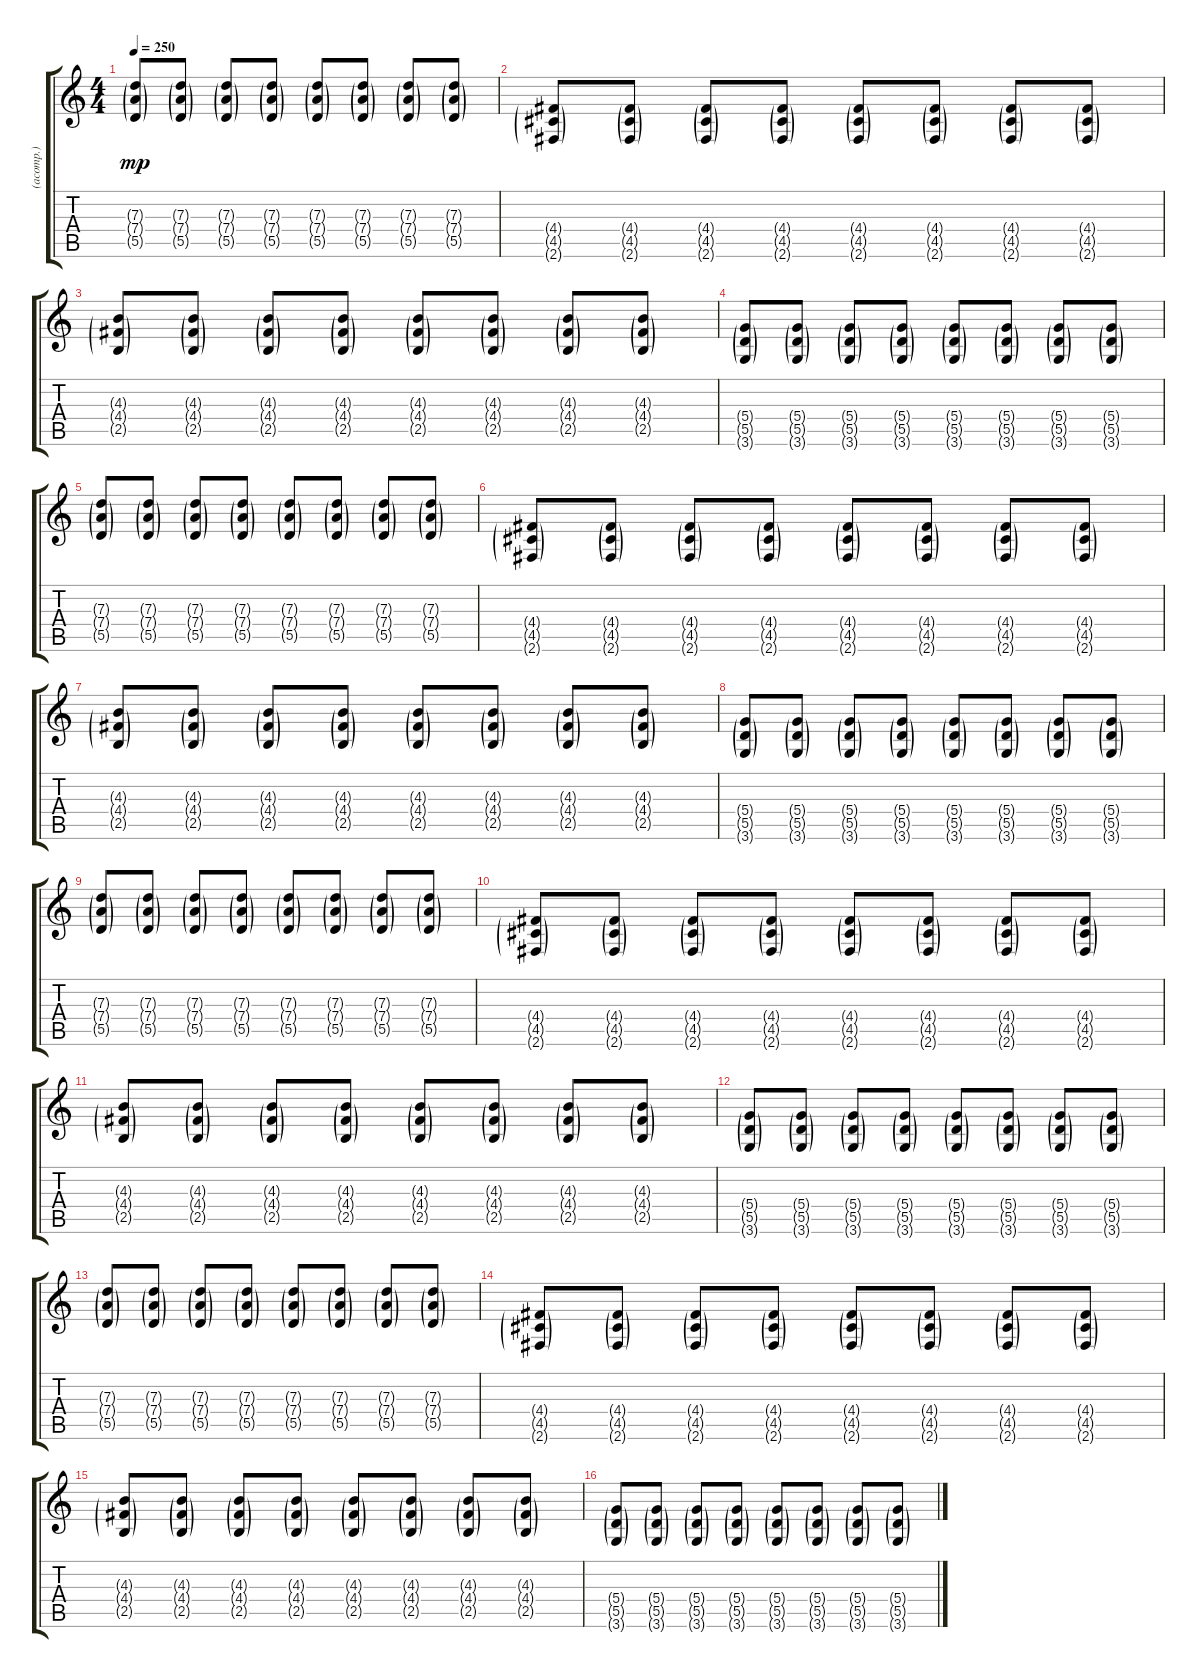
\track ("(acomp.)" "(acomp.)") {instrument overdrivenguitar}
\staff {score tabs}
\tuning (E4 B3 G3 D3 A2 E2) {hide}
\ts (4 4)
\tempo 250
\clef g2
\ks c
(7.3{g} 7.4{g} 5.5{g}).8{dy mp} (7.3{g} 7.4{g} 5.5{g}).8 (7.3{g} 7.4{g} 5.5{g}).8 (7.3{g} 7.4{g} 5.5{g}).8 (7.3{g} 7.4{g} 5.5{g}).8 (7.3{g} 7.4{g} 5.5{g}).8 (7.3{g} 7.4{g} 5.5{g}).8 (7.3{g} 7.4{g} 5.5{g}).8 |
(4.4{g} 4.5{g} 2.6{g}).8 (4.4{g} 4.5{g} 2.6{g}).8 (4.4{g} 4.5{g} 2.6{g}).8 (4.4{g} 4.5{g} 2.6{g}).8 (4.4{g} 4.5{g} 2.6{g}).8 (4.4{g} 4.5{g} 2.6{g}).8 (4.4{g} 4.5{g} 2.6{g}).8 (4.4{g} 4.5{g} 2.6{g}).8 |
(4.3{g} 4.4{g} 2.5{g}).8 (4.3{g} 4.4{g} 2.5{g}).8 (4.3{g} 4.4{g} 2.5{g}).8 (4.3{g} 4.4{g} 2.5{g}).8 (4.3{g} 4.4{g} 2.5{g}).8 (4.3{g} 4.4{g} 2.5{g}).8 (4.3{g} 4.4{g} 2.5{g}).8 (4.3{g} 4.4{g} 2.5{g}).8 |
(5.4{g} 5.5{g} 3.6{g}).8 (5.4{g} 5.5{g} 3.6{g}).8 (5.4{g} 5.5{g} 3.6{g}).8 (5.4{g} 5.5{g} 3.6{g}).8 (5.4{g} 5.5{g} 3.6{g}).8 (5.4{g} 5.5{g} 3.6{g}).8 (5.4{g} 5.5{g} 3.6{g}).8 (5.4{g} 5.5{g} 3.6{g}).8 |
(7.3{g} 7.4{g} 5.5{g}).8 (7.3{g} 7.4{g} 5.5{g}).8 (7.3{g} 7.4{g} 5.5{g}).8 (7.3{g} 7.4{g} 5.5{g}).8 (7.3{g} 7.4{g} 5.5{g}).8 (7.3{g} 7.4{g} 5.5{g}).8 (7.3{g} 7.4{g} 5.5{g}).8 (7.3{g} 7.4{g} 5.5{g}).8 |
(4.4{g} 4.5{g} 2.6{g}).8 (4.4{g} 4.5{g} 2.6{g}).8 (4.4{g} 4.5{g} 2.6{g}).8 (4.4{g} 4.5{g} 2.6{g}).8 (4.4{g} 4.5{g} 2.6{g}).8 (4.4{g} 4.5{g} 2.6{g}).8 (4.4{g} 4.5{g} 2.6{g}).8 (4.4{g} 4.5{g} 2.6{g}).8 |
(4.3{g} 4.4{g} 2.5{g}).8 (4.3{g} 4.4{g} 2.5{g}).8 (4.3{g} 4.4{g} 2.5{g}).8 (4.3{g} 4.4{g} 2.5{g}).8 (4.3{g} 4.4{g} 2.5{g}).8 (4.3{g} 4.4{g} 2.5{g}).8 (4.3{g} 4.4{g} 2.5{g}).8 (4.3{g} 4.4{g} 2.5{g}).8 |
(5.4{g} 5.5{g} 3.6{g}).8 (5.4{g} 5.5{g} 3.6{g}).8 (5.4{g} 5.5{g} 3.6{g}).8 (5.4{g} 5.5{g} 3.6{g}).8 (5.4{g} 5.5{g} 3.6{g}).8 (5.4{g} 5.5{g} 3.6{g}).8 (5.4{g} 5.5{g} 3.6{g}).8 (5.4{g} 5.5{g} 3.6{g}).8 |
(7.3{g} 7.4{g} 5.5{g}).8 (7.3{g} 7.4{g} 5.5{g}).8 (7.3{g} 7.4{g} 5.5{g}).8 (7.3{g} 7.4{g} 5.5{g}).8 (7.3{g} 7.4{g} 5.5{g}).8 (7.3{g} 7.4{g} 5.5{g}).8 (7.3{g} 7.4{g} 5.5{g}).8 (7.3{g} 7.4{g} 5.5{g}).8 |
(4.4{g} 4.5{g} 2.6{g}).8 (4.4{g} 4.5{g} 2.6{g}).8 (4.4{g} 4.5{g} 2.6{g}).8 (4.4{g} 4.5{g} 2.6{g}).8 (4.4{g} 4.5{g} 2.6{g}).8 (4.4{g} 4.5{g} 2.6{g}).8 (4.4{g} 4.5{g} 2.6{g}).8 (4.4{g} 4.5{g} 2.6{g}).8 |
(4.3{g} 4.4{g} 2.5{g}).8 (4.3{g} 4.4{g} 2.5{g}).8 (4.3{g} 4.4{g} 2.5{g}).8 (4.3{g} 4.4{g} 2.5{g}).8 (4.3{g} 4.4{g} 2.5{g}).8 (4.3{g} 4.4{g} 2.5{g}).8 (4.3{g} 4.4{g} 2.5{g}).8 (4.3{g} 4.4{g} 2.5{g}).8 |
(5.4{g} 5.5{g} 3.6{g}).8 (5.4{g} 5.5{g} 3.6{g}).8 (5.4{g} 5.5{g} 3.6{g}).8 (5.4{g} 5.5{g} 3.6{g}).8 (5.4{g} 5.5{g} 3.6{g}).8 (5.4{g} 5.5{g} 3.6{g}).8 (5.4{g} 5.5{g} 3.6{g}).8 (5.4{g} 5.5{g} 3.6{g}).8 |
(7.3{g} 7.4{g} 5.5{g}).8 (7.3{g} 7.4{g} 5.5{g}).8 (7.3{g} 7.4{g} 5.5{g}).8 (7.3{g} 7.4{g} 5.5{g}).8 (7.3{g} 7.4{g} 5.5{g}).8 (7.3{g} 7.4{g} 5.5{g}).8 (7.3{g} 7.4{g} 5.5{g}).8 (7.3{g} 7.4{g} 5.5{g}).8 |
(4.4{g} 4.5{g} 2.6{g}).8 (4.4{g} 4.5{g} 2.6{g}).8 (4.4{g} 4.5{g} 2.6{g}).8 (4.4{g} 4.5{g} 2.6{g}).8 (4.4{g} 4.5{g} 2.6{g}).8 (4.4{g} 4.5{g} 2.6{g}).8 (4.4{g} 4.5{g} 2.6{g}).8 (4.4{g} 4.5{g} 2.6{g}).8 |
(4.3{g} 4.4{g} 2.5{g}).8 (4.3{g} 4.4{g} 2.5{g}).8 (4.3{g} 4.4{g} 2.5{g}).8 (4.3{g} 4.4{g} 2.5{g}).8 (4.3{g} 4.4{g} 2.5{g}).8 (4.3{g} 4.4{g} 2.5{g}).8 (4.3{g} 4.4{g} 2.5{g}).8 (4.3{g} 4.4{g} 2.5{g}).8 |
(5.4{g} 5.5{g} 3.6{g}).8 (5.4{g} 5.5{g} 3.6{g}).8 (5.4{g} 5.5{g} 3.6{g}).8 (5.4{g} 5.5{g} 3.6{g}).8 (5.4{g} 5.5{g} 3.6{g}).8 (5.4{g} 5.5{g} 3.6{g}).8 (5.4{g} 5.5{g} 3.6{g}).8 (5.4{g} 5.5{g} 3.6{g}).8
